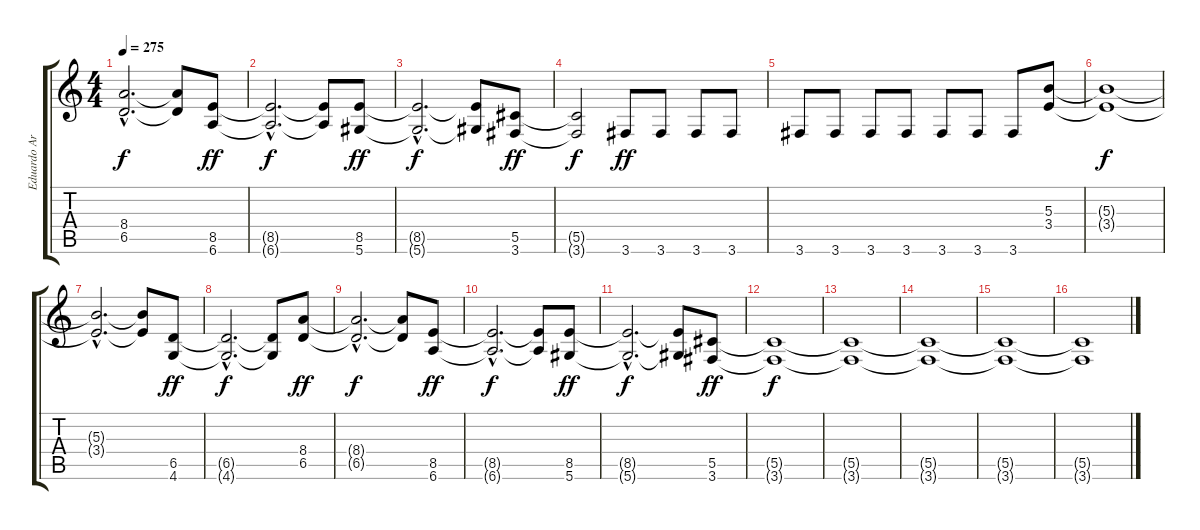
\track ("Eduardo Ardanuy" "Eduardo Ar") {instrument distortionguitar}
\staff {score tabs}
\tuning (Eb4 Bb3 Gb3 Db3 Ab2 Eb2) {hide}
\ts (4 4)
\tempo 275
\clef g2
\ks c
(8.4{hac t} 6.5{hac t}).2{d dy f} (8.4{t} 6.5{t}).8 (8.5 6.6).8{dy ff} |
(8.5{hac t} 6.6{hac t}).2{d dy f} (8.5{t} 6.6{t}).8 (8.5 5.6).8{dy ff} |
(8.5{hac t} 5.6{hac t}).2{d dy f} (8.5{t} 5.6{t}).8 (5.5 3.6).8{dy ff} |
(5.5{t} 3.6{t}).2{dy f} 3.6.8{dy ff} 3.6.8 3.6.8 3.6.8 |
3.6.8 3.6.8 3.6.8 3.6.8 3.6.8 3.6.8 3.6.8 (5.3 3.4).8 |
(5.3{t} 3.4{t}).1{dy f} |
(5.3{hac t} 3.4{hac t}).2{d} (5.3{t} 3.4{t}).8 (6.5 4.6).8{dy ff} |
(6.5{hac t} 4.6{hac t}).2{d dy f} (6.5{t} 4.6{t}).8 (8.4 6.5).8{dy ff} |
(8.4{hac t} 6.5{hac t}).2{d dy f} (8.4{t} 6.5{t}).8 (8.5 6.6).8{dy ff} |
(8.5{hac t} 6.6{hac t}).2{d dy f} (8.5{t} 6.6{t}).8 (8.5 5.6).8{dy ff} |
(8.5{hac t} 5.6{hac t}).2{d dy f} (8.5{t} 5.6{t}).8 (5.5 3.6).8{dy ff} |
(5.5{t} 3.6{t}).1{dy f} |
(5.5{t} 3.6{t}).1 |
(5.5{t} 3.6{t}).1 |
(5.5{t} 3.6{t}).1 |
(5.5{t} 3.6{t}).1
